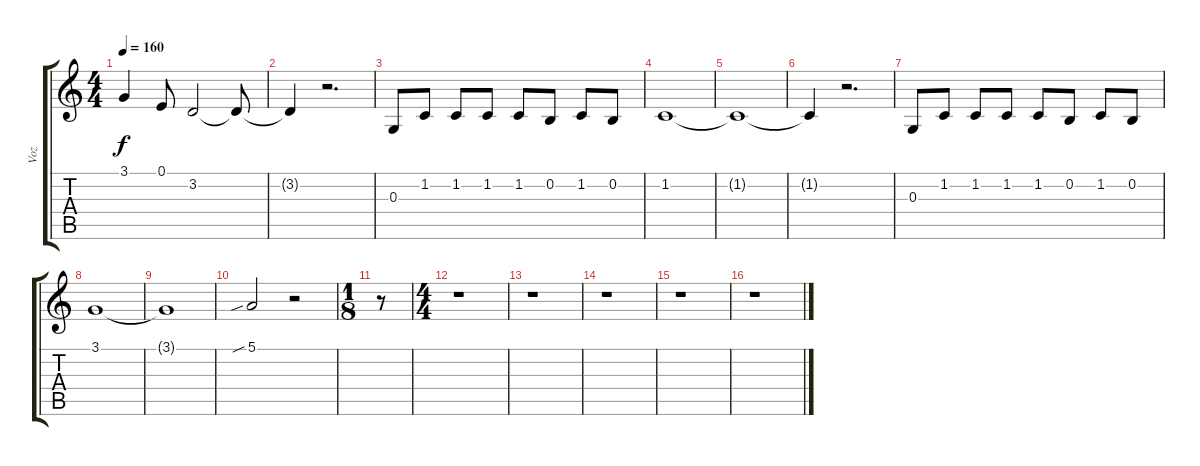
\track ("Voz" "Voz") {instrument lead6voice}
\staff {score tabs}
\tuning (E4 B3 G3 D3 A2 E2) {hide}
\ts (4 4)
\tempo 160
\clef g2
\ks c
3.1.4{dy f} 0.1.8 3.2.2 3.2{t}.8 |
3.2{t}.4 r.2{d} |
0.3.8 1.2.8 1.2.8 1.2.8 1.2.8 0.2.8 1.2.8 0.2.8 |
1.2.1 |
1.2{t}.1 |
1.2{t}.4 r.2{d} |
0.3.8 1.2.8 1.2.8 1.2.8 1.2.8 0.2.8 1.2.8 0.2.8 |
3.1.1 |
3.1{t}.1 |
5.1{sib}.2 r.2 |
\ts (1 8)
r.8 |
\ts (4 4)
r.1 |
r.1 |
r.1 |
r.1 |
r.1
